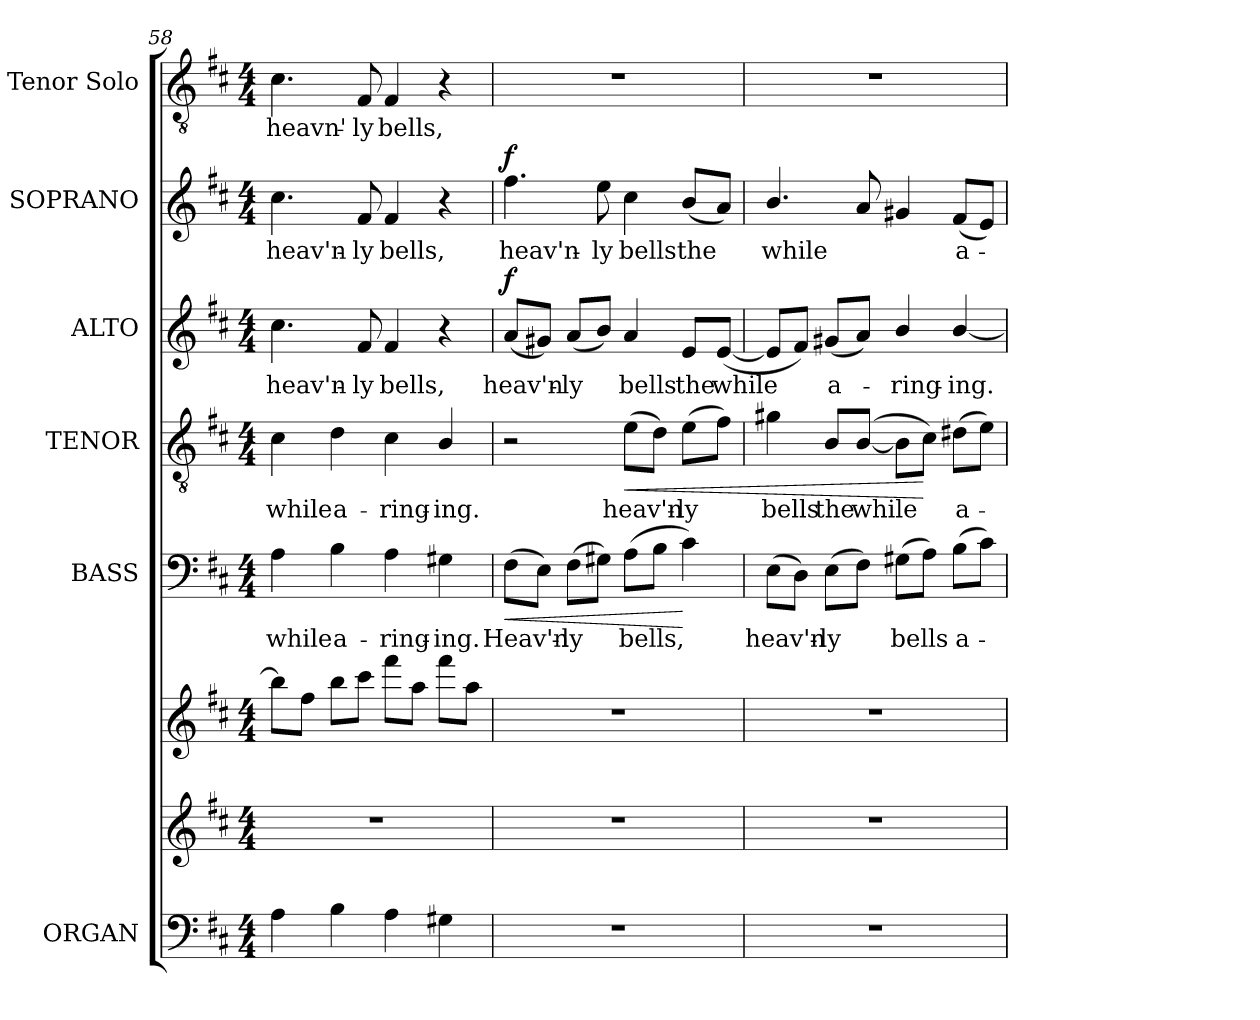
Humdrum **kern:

**kern	**kern	**kern	**kern	**text	**dynam	**kern	**text	**dynam	**kern	**text	**dynam	**kern	**text	**dynam	**kern	**text
*part6	*part6	*part6	*part5	*part5	*part5	*part4	*part4	*part4	*part3	*part3	*part3	*part2	*part2	*part2	*part1	*part1
*staff8	*staff7	*staff6	*staff5	*staff5	*staff5	*staff4	*staff4	*staff4	*staff3	*staff3	*staff3	*staff2	*staff2	*staff2	*staff1	*staff1
*I"ORGAN	*	*	*I"BASS	*	*	*I"TENOR	*	*	*I"ALTO	*	*	*I"SOPRANO	*	*	*I"Tenor Solo	*
*	*	*	*I'B.	*	*	*I'T.	*	*	*I'A.	*	*	*I'S.	*	*	*I'T. Solo	*
!!LO:PB:g=z
*clefF4	*clefG2	*clefG2	*clefF4	*	*	*clefGv2	*	*	*clefG2	*	*	*clefG2	*	*	*clefGv2	*
*	*	*	*	*	*	*ITrd7c12	*	*	*	*	*	*	*	*	*ITrd7c12	*
*k[f#c#]	*k[f#c#]	*k[f#c#]	*k[f#c#]	*	*	*k[f#c#]	*	*	*k[f#c#]	*	*	*k[f#c#]	*	*	*k[f#c#]	*
*D:	*D:	*D:	*D:	*	*	*D:	*	*	*D:	*	*	*D:	*	*	*D:	*
*M4/4	*M4/4	*M4/4	*M4/4	*	*	*M4/4	*	*	*M4/4	*	*	*M4/4	*	*	*M4/4	*
=58	=58	=58	=58	=58	=58	=58	=58	=58	=58	=58	=58	=58	=58	=58	=58	=58
!	!	!	!	!LO:LY:b:color=#000000	!	!	!	!	!	!	!	!	!	!	!	!
!	!	!	!	!	!	!	!LO:LY:b:color=#000000	!	!	!	!	!	!	!	!	!
!	!	!	!	!	!	!	!	!	!	!LO:LY:b:color=#000000	!	!	!	!	!	!
!	!	!	!	!	!	!	!	!	!	!	!	!	!LO:LY:b:color=#000000	!	!	!
!	!	!	!	!	!	!	!	!	!	!	!	!	!	!	!	!LO:LY:b:color=#000000
4Ai\	1r	8bbi\L]	4Ai\	while	.	4C#i\	while	.	4.cc#i\	heav'n-	.	4.cc#i\	heav'n-	.	4.C#i\	heavn'-
.	.	8ff#i\J	.	.	.	.	.	.	.	.	.	.	.	.	.	.
!	!	!	!	!LO:LY:b:color=#000000	!	!	!	!	!	!	!	!	!	!	!	!
!	!	!	!	!	!	!	!LO:LY:b:color=#000000	!	!	!	!	!	!	!	!	!
4Bi\	.	8bbi\L	4Bi\	a-	.	4Di\	a-	.	.	.	.	.	.	.	.	.
!	!	!	!	!	!	!	!	!	!	!LO:LY:b:color=#000000	!	!	!	!	!	!
!	!	!	!	!	!	!	!	!	!	!	!	!	!LO:LY:b:color=#000000	!	!	!
!	!	!	!	!	!	!	!	!	!	!	!	!	!	!	!	!LO:LY:b:color=#000000
.	.	8ccc#i\J	.	.	.	.	.	.	8f#i/	-ly	.	8f#i/	-ly	.	8FF#i/	-ly
!	!	!	!	!LO:LY:b:color=#000000	!	!	!	!	!	!	!	!	!	!	!	!
!	!	!	!	!	!	!	!LO:LY:b:color=#000000	!	!	!	!	!	!	!	!	!
!	!	!	!	!	!	!	!	!	!	!LO:LY:b:color=#000000	!	!	!	!	!	!
!	!	!	!	!	!	!	!	!	!	!	!	!	!LO:LY:b:color=#000000	!	!	!
!	!	!	!	!	!	!	!	!	!	!	!	!	!	!	!	!LO:LY:b:color=#000000
4Ai\	.	8fff#i\L	4Ai\	-ring-	.	4C#i\	-ring-	.	4f#i/	bells,	.	4f#i/	bells,	.	4FF#i/	bells,
.	.	8aai\J	.	.	.	.	.	.	.	.	.	.	.	.	.	.
!	!	!	!	!LO:LY:b:color=#000000	!	!	!	!	!	!	!	!	!	!	!	!
!	!	!	!	!	!	!	!LO:LY:b:color=#000000	!	!	!	!	!	!	!	!	!
4G#Xi\	.	8fff#i\L	4G#Xi\	-ing.	.	4BBi/	-ing.	.	4r	.	.	4r	.	.	4r	.
.	.	8aai\J	.	.	.	.	.	.	.	.	.	.	.	.	.	.
=59	=59	=59	=59	=59	=59	=59	=59	=59	=59	=59	=59	=59	=59	=59	=59	=59
!	!	!	!	!LO:LY:b:color=#000000	!LO:HP:b	!	!	!	!	!	!	!	!	!	!	!
!	!	!	!	!	!	!	!	!	!	!LO:LY:b:color=#000000	!	!	!	!	!	!
!	!	!	!	!	!	!	!	!	!	!	!	!	!LO:LY:b:color=#000000	!	!	!
1r	1r	1r	(8F#i\L	Heav'n-	<	2r	.	.	(8ai/L	heav'n-	f	4.ff#i\	heav'n-	f	1r	.
.	.	.	8Ei\J)	.	.	.	.	.	8g#Xi/J)	.	.	.	.	.	.	.
!	!	!	!	!LO:LY:b:color=#000000	!	!	!	!	!	!	!	!	!	!	!	!
!	!	!	!	!	!	!	!	!	!	!LO:LY:b:color=#000000	!	!	!	!	!	!
.	.	.	(8F#i\L	-ly	.	.	.	.	(8ai/L	-ly	.	.	.	.	.	.
!	!	!	!	!	!	!	!	!	!	!	!	!	!LO:LY:b:color=#000000	!	!	!
.	.	.	8G#Xi\J)	.	.	.	.	.	8bi/J)	.	.	8eei\	-ly	.	.	.
!	!	!	!	!LO:LY:b:color=#000000	!	!	!	!	!	!	!	!	!	!	!	!
!	!	!	!	!	!	!	!LO:LY:b:color=#000000	!LO:HP:b	!	!	!	!	!	!	!	!
!	!	!	!	!	!	!	!	!	!	!LO:LY:b:color=#000000	!	!	!	!	!	!
!	!	!	!	!	!	!	!	!	!	!	!	!	!LO:LY:b:color=#000000	!	!	!
.	.	.	(8Ai\L	bells,	.	(8Ei\L	heav'n-	<	4ai/	bells	.	4cc#i\	bells	.	.	.
.	.	.	8Bi\J	.	.	8Di\J)	.	.	.	.	.	.	.	.	.	.
!	!	!	!	!	!	!	!LO:LY:b:color=#000000	!	!	!	!	!	!	!	!	!
!	!	!	!	!	!	!	!	!	!	!LO:LY:b:color=#000000	!	!	!	!	!	!
!	!	!	!	!	!	!	!	!	!	!	!	!	!LO:LY:b:color=#000000	!	!	!
.	.	.	4c#i\)	.	[	(8Ei\L	-ly	.	8ei/L	the	.	(8bi/L	the	.	.	.
!	!	!	!	!	!	!	!	!	!	!LO:LY:b:color=#000000	!	!	!	!	!	!
.	.	.	.	.	.	8F#i\J)	.	.	([8ei/J	while	.	8ai/J)	.	.	.	.
=60	=60	=60	=60	=60	=60	=60	=60	=60	=60	=60	=60	=60	=60	=60	=60	=60
!	!	!	!	!LO:LY:b:color=#000000	!	!	!	!	!	!	!	!	!	!	!	!
!	!	!	!	!	!	!	!LO:LY:b:color=#000000	!	!	!	!	!	!	!	!	!
!	!	!	!	!	!	!	!	!	!	!	!	!	!LO:LY:b:color=#000000	!	!	!
1r	1r	1r	(8Ei\L	heav'n-	.	4G#Xi\	bells	.	8ei/L]	.	.	4.bi/	while	.	1r	.
.	.	.	8Di\J)	.	.	.	.	.	8f#i/J)	.	.	.	.	.	.	.
!	!	!	!	!LO:LY:b:color=#000000	!	!	!	!	!	!	!	!	!	!	!	!
!	!	!	!	!	!	!	!LO:LY:b:color=#000000	!	!	!	!	!	!	!	!	!
!	!	!	!	!	!	!	!	!	!	!LO:LY:b:color=#000000	!	!	!	!	!	!
.	.	.	(8Ei\L	-ly	.	8BBi/L	the	.	(8g#Xi/L	a-	.	.	.	.	.	.
!	!	!	!	!	!	!	!LO:LY:b:color=#000000	!	!	!	!	!	!	!	!	!
.	.	.	8F#i\J)	.	.	([8BBi/J	while	.	8ai/J)	.	.	8ai/	.	.	.	.
!	!	!	!	!LO:LY:b:color=#000000	!	!	!	!	!	!	!	!	!	!	!	!
!	!	!	!	!	!	!	!	!	!	!LO:LY:b:color=#000000	!	!	!	!	!	!
.	.	.	(8G#Xi\L	bells	.	8BBi\L]	.	.	4bi/	-ring-	.	4g#Xi/	.	.	.	.
.	.	.	8Ai\J)	.	.	8C#i\J)	.	[	.	.	.	.	.	.	.	.
!	!	!	!	!LO:LY:b:color=#000000	!	!	!	!	!	!	!	!	!	!	!	!
!	!	!	!	!	!	!	!LO:LY:b:color=#000000	!	!	!	!	!	!	!	!	!
!	!	!	!	!	!	!	!	!	!	!LO:LY:b:color=#000000	!	!	!	!	!	!
!	!	!	!	!	!	!	!	!	!	!	!	!	!LO:LY:b:color=#000000	!	!	!
.	.	.	(8Bi\L	a-	.	(8D#Xi\L	a-	.	[4bi/	-ing.	.	(8f#i/L	a-	.	.	.
.	.	.	8c#i\J)	.	.	8Ei\J)	.	.	.	.	.	8ei/J)	.	.	.	.
=	=	=	=	=	=	=	=	=	=	=	=	=	=	=	=	=
*-	*-	*-	*-	*-	*-	*-	*-	*-	*-	*-	*-	*-	*-	*-	*-	*-
